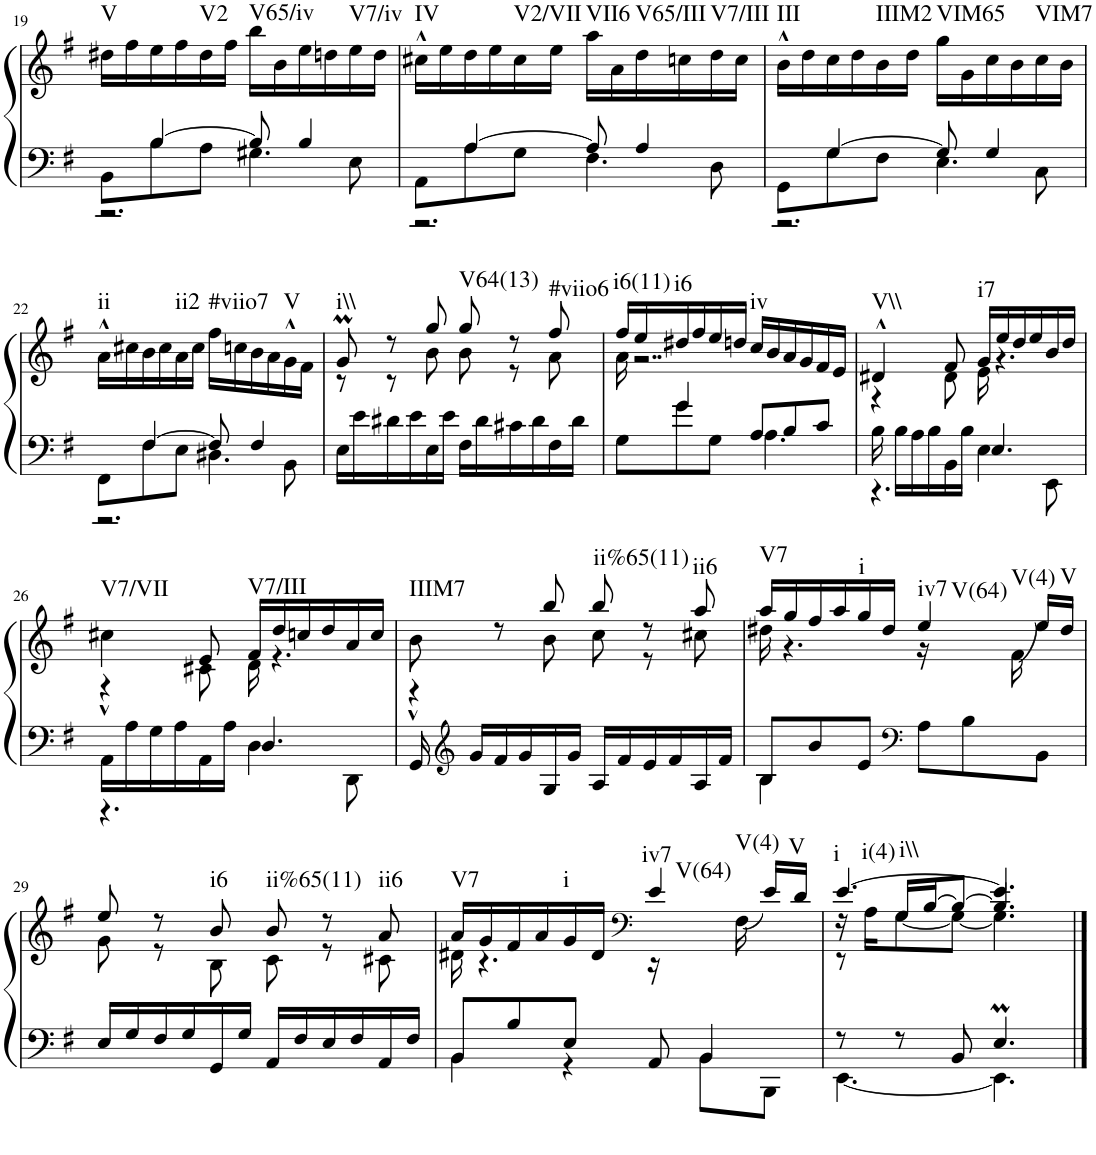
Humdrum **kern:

**kern	**kern	**harte
*part1	*part1	*part1
*staff2	*staff1	*
*I"Clavecin	*	*
!!LO:PB:g=z
*clefF4	*clefG2	*
*k[f#]	*k[f#]	*
*e:	*e:	*
*M6/8	*M6/8	*
=19	=19	=19
*^	*	*
*	*^	*	*
!	!	!	!	!LO:H:kt=V
8ryy	8BB\L	2.r	16dd#X\LL	N
.	.	.	16ff#\	.
[4B/	8B\	.	16ee\	.
.	.	.	16ff#\	.
!	!	!	!	!LO:H:kt=V2
.	8A\J	.	16dd#\	N
.	.	.	16ff#\JJ	.
!	!	!	!	!LO:H:kt=V65/iv
8B/]	4.G#X\	.	16bb\LL	N
.	.	.	16b\	.
4B/	.	.	16ee\	.
.	.	.	16ddn\	.
!	!	!	!	!LO:H:kt=V7/iv
.	.	.	16ee\	N
.	.	.	16dd\JJ	.
8ryy	8ryy	8E\	8ryy	.
=20	=20	=20	=20	=20
!	!	!	!	!LO:H:kt=IV
8ryy	8AA\L	2.r	16cc#X^^\LL	N
.	.	.	16ee\	.
[4A/	8A\	.	16dd\	.
.	.	.	16ee\	.
!	!	!	!	!LO:H:kt=V2/VII
.	8G\J	.	16cc#\	N
.	.	.	16ee\JJ	.
!	!	!	!	!LO:H:kt=VII6
8A/]	4.F#\	.	16aa\LL	N
.	.	.	16a\	.
!	!	!	!	!LO:H:kt=V65/III
4A/	.	.	16dd\	N
.	.	.	16ccn\	.
!	!	!	!	!LO:H:kt=V7/III
.	.	.	16dd\	N
.	.	.	16cc\JJ	.
8ryy	8ryy	8D\	8ryy	.
=21	=21	=21	=21	=21
!	!	!	!	!LO:H:kt=III
8ryy	8GG\L	2.r	16b^^\LL	N
.	.	.	16dd\	.
[4G/	8G\	.	16cc\	.
.	.	.	16dd\	.
!	!	!	!	!LO:H:kt=IIIM2
.	8F#\J	.	16b\	N
.	.	.	16dd\JJ	.
!	!	!	!	!LO:H:kt=VIM65
8G/]	4.E\	.	16gg\LL	N
.	.	.	16g\	.
4G/	.	.	16cc\	.
.	.	.	16b\	.
!	!	!	!	!LO:H:kt=VIM7
.	.	.	16cc\	N
.	.	.	16b\JJ	.
8ryy	8ryy	8C\	8ryy	.
!!LO:LB:g=z
=22	=22	=22	=22	=22
!	!	!	!	!LO:H:kt=ii
8ryy	8FF#\L	2.r	16a^^\LL	N
.	.	.	16cc#X\	.
[4F#/	8F#\	.	16b\	.
.	.	.	16cc#\	.
!	!	!	!	!LO:H:kt=ii2
.	8E\J	.	16a\	N
.	.	.	16cc#\JJ	.
!	!	!	!	!LO:H:kt=#viio7
8F#/]	4.D#X\	.	16ff#\LL	N
.	.	.	16ccn\	.
4F#/	.	.	16b\	.
.	.	.	16a\	.
!	!	!	!	!LO:H:kt=V
.	.	.	16g^^\	N
.	.	.	16f#\JJ	.
8ryy	8ryy	8BB\	8ryy	.
=23	=23	=23	=23	=23
*	*	*	*^	*
!	!	!	!	!	!LO:H:kt=i\\
*v	*v	*v	*	*	*
16E\LL	8gM/	8r	N
16e\	.	.	.
16d#X\	8r	8r	.
16e\	.	.	.
16E\	8gg/	8b\	.
16e\JJ	.	.	.
!	!	!	!LO:H:kt=V64(13)
16F#\LL	8gg/	8b\	N
16d#\	.	.	.
16c#X\	8r	8r	.
16d#\	.	.	.
!	!	!	!LO:H:kt=#viio6
16F#\	8ff#/	8a\	N
16d#\JJ	.	.	.
=24	=24	=24	=24
*^	*	*	*
!	!	!	!	!LO:H:kt=i6(11)
8ryy	8G\L	16ff#/LL	16a\	N
.	.	16ee/	16%11r	.
!	!	!	!	!LO:H:kt=i6
4g/	8g\	16dd#X/	.	N
.	.	16ff#/	.	.
.	8G\J	16ee/	.	.
.	.	16ddn/JJ	.	.
!	!	!	!	!LO:H:kt=iv
8A/L	4.A\	16cc/LL	.	N
.	.	16b/	.	.
8B/	.	16a/	.	.
.	.	16g/	.	.
8c/J	.	16f#/	.	.
.	.	16e/JJ	.	.
=25	=25	=25	=25	=25
!	!	!	!	!LO:H:kt=V\\
16B\	4.r	4d#X^^/	4r	N
16B\LL	.	.	.	.
16A\	.	.	.	.
16B\	.	.	.	.
16BB\	.	8f#/	8.r	.
16B\JJ	.	.	.	.
!	!	!	!	!LO:H:kt=i7
4.E/	4E\	16g/LL	.	N
.	.	16ee/	8d#\	.
.	.	16dd/	.	.
.	.	16ee/	16e\	.
.	8EE\	16b/	16%5r	.
.	.	16dd/JJ	.	.
8.ryy	8.ryy	8.ryy	.	.
!!LO:LB:g=z	!!
=26	=26	=26	=26	=26
!	!	!	!	!LO:H:kt=V7/VII
16AA\LL	4.r	4cc#X^^\	4r	N
16A\	.	.	.	.
16G\	.	.	.	.
16A\	.	.	.	.
16AA\	.	8e/	16r	.
16A\JJ	.	.	8c#X\	.
!	!	!	!	!LO:H:kt=V7/III
4.D/	4D\	16f#/LL	.	N
.	.	16dd/	16d\	.
.	.	16ccn/	16%5r	.
.	.	16dd/	.	.
.	8DD\	16a/	.	.
.	.	16cc/JJ	.	.
16ryy	16ryy	16ryy	.	.
=27	=27	=27	=27	=27
!	!	!	!	!LO:H:kt=IIIM7
*v	*v	*	*	*
16GG/	8b^^\	4r	N
*clefG2	*	*	*
16g/LL	.	.	.
16f#/	8r	.	.
16g/	.	.	.
16G/	8bb/	16r	.
16g/JJ	.	8b\	.
!	!	!	!LO:H:kt=ii%65(11)
16A/LL	8bb/	.	N
16f#/	.	8cc\	.
16e/	8r	.	.
16f#/	.	8r	.
!	!	!	!LO:H:kt=ii6
16A/	8aa/	.	N
16f#/JJ	.	8cc#X\	.
16ryy	16ryy	.	.
=28	=28	=28	=28
*^	*	*	*
!	!	!	!	!LO:H:kt=V7
4B\	8B/L	16aa/LL	16dd#X\	N
.	.	16gg/	4.r	.
.	8b/	16ff#/	.	.
.	.	16aa/	.	.
!	!	!	!	!LO:H:kt=i
2ryy	8e/J	16gg/	.	N
.	.	16dd#/JJ	.	.
*clefF4	*	*	*	*
!	!	!	!	!LO:H:n=1:kt=iv7
!	!	!	!	!LO:H:n=2:kt=V(64)
!	!	!	!	!LO:H:n=3:kt=V(4)
.	8A\L	4ee/	.	N N N
.	.	.	16r	.
.	8B\	.	16ryy	.
.	.	.	[16f#\	.
.	8BB\J	16ee/LL	8ryy	.
!	!	!	!	!LO:H:kt=V
.	.	16dd#/JJ	.	N
*v	*v	*	*	*
!!LO:LB:g=z	!!
=29	=29	=29	=29
16E/LL	8ee/	8g\	.
16G/	.	.	.
16F#/	8r	8r	.
16G/	.	.	.
!	!	!	!LO:H:kt=i6
16GG/	8b/	8B\	N
16G/JJ	.	.	.
!	!	!	!LO:H:kt=ii%65(11)
16AA/LL	8b/	8c\	N
16F#/	.	.	.
16E/	8r	8r	.
16F#/	.	.	.
!	!	!	!LO:H:kt=ii6
16AA/	8a/	8c#X\	N
16F#/JJ	.	.	.
=30	=30	=30	=30
*^	*	*	*
!	!	!	!	!LO:H:kt=V7
8BB/L	4BB\	16a/LL	16d#X\	N
.	.	16g/	4.r	.
8B/	.	16f#/	.	.
.	.	16a/	.	.
!	!	!	!	!LO:H:kt=i
8E/J	4r	16g/	.	N
.	.	16d#/JJ	.	.
*	*	*clefF4	*	*
!	!	!	!	!LO:H:n=1:kt=iv7
!	!	!	!	!LO:H:n=2:kt=V(64)
!	!	!	!	!LO:H:n=3:kt=V(4)
8AA/	.	4e/	.	N N N
.	.	.	16r	.
4BB/	8BB\L	.	16ryy	.
.	.	.	[16F#\	.
.	8BBB\J	16e/LL	8ryy	.
!	!	!	!	!LO:H:kt=V
.	.	16d#/JJ	.	N
=31	=31	=31	=31	=31
*	*	*	*^	*
!	!	!	!	!	!LO:H:n=1:kt=i
!	!	!	!	!	!LO:H:n=2:kt=i(4)
!	!	!	!	!	!LO:H:n=3:kt=i\\
8r	[4.EE\	[4.e/	16r	8r	N N N
.	.	.	16A\KL	.	.
8r	.	.	[8G\	16G/LL	.
.	.	.	.	[16B/J	.
8BB/	.	.	8G\J_	8B/J_	.
4.EM/	4.EE\]	4.e/]	4.G\]	4.B/]	.
*v	*v	*	*	*	*
*	*v	*v	*v	*
==	==	==
*-	*-	*-
